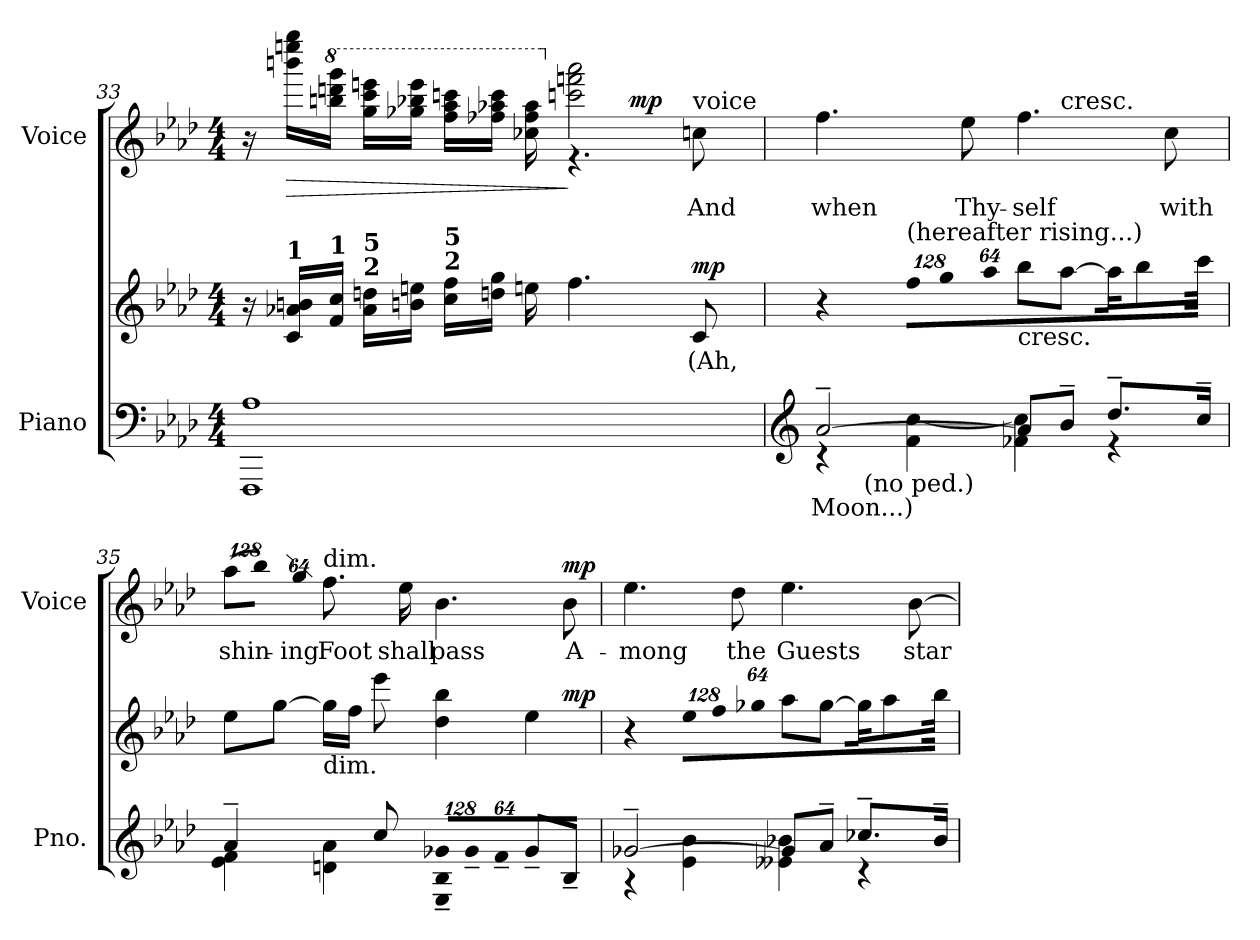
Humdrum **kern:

**kern	**text	**kern	**text	**dynam	**kern	**text	**dynam
*part2	*part2	*part2	*part2	*part2	*part1	*part1	*part1
*staff3	*staff3	*staff2	*staff2	*staff2/3	*staff1	*staff1	*staff1
*I"Piano	*	*	*	*	*I"Voice	*	*
*I'Pno.	*	*	*	*	*I'Voice	*	*
!!LO:PB:g=z
*clefF4	*	*clefG2	*	*	*clefG2	*	*
*k[b-e-a-d-]	*	*k[b-e-a-d-]	*	*	*k[b-e-a-d-]	*	*
*A-:	*	*A-:	*	*	*A-:	*	*
*M4/4	*	*M4/4	*	*	*M4/4	*	*
=33	=33	=33	=33	=33	=33	=33	=33
*^	*	*	*	*	*^	*	*
*	*	*	*	*	*	*	*^	*	*
1A-i	1FFFi	.	16r	.	.	16r	2ryy	2ryy	.	.
!	!	!	!LO:TX:a:B:t=1	!	!	!	!	!	!	!
!	!	!	!	!	!	!	!	!	!	!LO:HP:b
.	.	.	16ci/ 16a-Xi 16bniLL	.	.	16bbbni\ 16eeeeni 16ggggiLL	.	.	.	>
*	*	*	*	*	*	*8va	*	*	*	*
!	!	!	!LO:TX:a:B:t=1	!	!	!	!	!	!	!
.	.	.	16fi/ 16cciJJ	.	.	16bbbi\ 16ddddni 16ggggiJJ	.	.	.	.
!	!	!	!LO:TX:a:B:t=2	!	!	!	!	!	!	!
!	!	!	!LO:TX:B:t=5	!	!	!	!	!	!	!
.	.	.	16a-i\ 16ddniLL	.	.	16gggi\ 16cccci 16eeeeiLL	.	.	.	.
.	.	.	16bni\ 16eeniJJ	.	.	16ggg-Xi\ 16bbb-Xi 16eeeeiJJ	.	.	.	.
!	!	!	!LO:TX:a:B:t=2	!	!	!	!	!	!	!
!	!	!	!LO:TX:B:t=5	!	!	!	!	!	!	!
.	.	.	16cci\ 16ffiLL	.	.	16fffi\ 16aaa-i 16ccccniLL	.	.	.	.
.	.	.	16ddni\ 16ggiJJ	.	.	16fff-Xi\ 16aaa-Xi 16cccciJJ	.	.	.	.
.	.	.	16eeni\	.	.	16ccc-Xi\ 16fff-i 16aaa-i	.	.	.	.
*	*	*	*	*	*	*X8va	*	*	*	*
.	.	.	4.ffi\	.	.	2cccni\ 2fffni 2aaa-i	4.r	8ryy	.	]
.	.	.	.	.	.	.	.	64ryy	.	.
.	.	.	.	.	.	.	.	256ryy	.	.
.	.	.	.	.	.	.	.	1024ryy	.	.
.	.	.	.	.	.	.	.	4ryy	.	mp
!	!	!	!	!LO:LY:b:color=#000000	!	!	!	!	!	!
!	!	!	!	!	!	!	!LO:TX:a:t=voice	!	!	!
!	!	!	!	!	!	!	!	!	!LO:LY:b:color=#000000	!
.	.	.	8ci/	(Ah,	mp	.	8cci\	.	And	.
.	.	.	.	.	.	.	.	16ryy	.	.
.	.	.	.	.	.	.	.	32ryy	.	.
.	.	.	.	.	.	.	.	128ryy	.	.
.	.	.	.	.	.	.	.	512.ryy	.	.
*v	*v	*	*	*	*	*v	*v	*v	*	*
=34	=34	=34	=34	=34	=34	=34	=34
*clefG2	*	*	*	*	*	*	*
*^	*	*	*	*	*^	*	*
*	*	*	*	*	*	*	*^	*	*
!	!	!LO:LY:a:color=#000000	!	!	!	!	!	!	!	!
*	*	*	*	*	*	*v	*v	*v	*	*
*	*	*	*	*	*	*^	*	*
*	*	*	*	*	*	*	*^	*	*
!	!	!	!	!	!	!	!	!	!LO:LY:b:color=#000000	!
*	*^	*	*	*	*	*	*v	*v	*	*
[<2a-~i/	4r	8ryy	Moon...)	4r	.	.	4.ffi\	2ryy	when	.
.	.	256ryy	.	.	.	.	.	.	.	.
!	!	!LO:TX:b:t=(no ped.)	!	!	!	!	!	!	!	!
.	.	2ryy	.	.	.	.	.	.	.	.
*	*	*	*	*Xbrackettup	*	*	*	*	*	*
!	!	!	!	!LO:TX:a:t=(hereafter rising...)	!	!	!	!	!	!
!	!	!	!	!LO:N:vis=8	!	!	!	!	!	!
.	4fi\ [>4cci	.	.	1024%85ffi\L	.	.	.	.	.	.
!	!	!	!	!LO:N:vis=8	!	!	!	!	!	!
.	.	.	.	1024%85ggi\	.	.	.	.	.	.
!	!	!	!	!	!	!	!	!	!LO:LY:b:color=#000000	!
.	.	.	.	.	.	.	8ee-i\	.	Thy-	.
!	!	!	!	!LO:N:vis=8	!	!	!	!	!	!
.	.	.	.	512%43aa-i\J	.	.	.	.	.	.
!	!	!	!	!LO:TX:b:t=cresc.	!	!	!	!	!	!
!	!	!	!	!	!	!	!	!	!LO:LY:b:color=#000000	!
8a-i/L]	4f-Xi\ 4cci]	.	.	8bb-i\L	.	.	4.ffi\	8ryy	-self	.
!	!	!	!	!	!	!	!	!LO:TX:a:t=cresc.	!	!
8b-~i/J	.	.	.	[>8aa-i\J	.	.	.	4.ryy	.	.
.	.	4ryy	.	.	.	.	.	.	.	.
8.dd-~i/L	4r	.	.	16aa-i\KL]	.	.	.	.	.	.
.	.	.	.	8bb-i\	.	.	.	.	.	.
!	!	!	!	!	!	!	!	!	!LO:LY:b:color=#000000	!
.	.	.	.	.	.	.	8cci\	.	with	.
.	.	16ryy	.	.	.	.	.	.	.	.
16cc~i/Jk	.	.	.	16ccci\Jk	.	.	.	.	.	.
.	.	32...ryy	.	.	.	.	.	.	.	.
!!LO:LB:g=z
=35	=35	=35	=35	=35	=35	=35	=35	=35	=35	=35
!	!	!	!	!	!	!	!LO:N:vis=8	!	!	!
*	*v	*v	*	*	*	*	*v	*v	*	*
*	*^	*	*	*	*	*^	*	*
!	!	!	!	!	!	!	!	!	!LO:LY:b:color=#000000	!
*	*v	*v	*	*	*	*	*v	*v	*	*
4a-~i/	4e-i\ 4fi	.	8ee-i\L	.	.	(1024%85aa-i\L	shin-	.
!	!	!	!	!	!	!LO:N:vis=8	!	!
.	.	.	.	.	.	1024%85bb-i\J)	.	.
.	.	.	[>8ggi\J	.	.	.	.	.
!	!	!	!	!	!	!LO:N:vis=8	!	!
!	!	!	!	!	!	!	!LO:LY:b:color=#000000	!
.	.	.	.	.	.	512%43ggi\	-ing	.
!	!	!	!	!	!	!LO:TX:a:t=dim.	!	!
!	!	!	!LO:TX:b:t=dim.	!	!	!	!	!
!	!	!	!	!	!	!	!LO:LY:b:color=#000000	!
4dni\ 4a-i	8ryy	.	16ggi\LL]	.	.	8.ffi\	Foot	.
.	.	.	16ffi\JJ	.	.	.	.	.
.	8cci/	.	8eee-i\	.	.	.	.	.
!	!	!	!	!	!	!	!LO:LY:b:color=#000000	!
.	.	.	.	.	.	16ee-i\	shall	.
*Xbrackettup	*	*	*	*	*	*	*	*
!LO:N:vis=8	!	!	!	!	!	!	!	!
!	!	!	!	!	!	!	!LO:LY:b:color=#000000	!
1024%85E-i/~ 1024%85B-i~ 1024%85g-Xi~L	2ryy	.	4dd-i\ 4bb-i	.	.	4.b-i\	pass	.
!LO:N:vis=8	!	!	!	!	!	!	!	!
1024%85g-~i/	.	.	.	.	.	.	.	.
!LO:N:vis=8	!	!	!	!	!	!	!	!
512%43f~i/J	.	.	.	.	.	.	.	.
8g-~i/L	.	.	4ee-i\	.	.	.	.	.
!	!	!	!	!	!	!	!LO:LY:b:color=#000000	!
8B-~i/J	.	.	.	.	mp	8b-i\	A-	mp
=36	=36	=36	=36	=36	=36	=36	=36	=36
!	!	!	!	!	!	!	!LO:LY:b:color=#000000	!
[<2g-X~i/	4r	.	4r	.	.	4.ee-i\	-mong	.
!	!	!	!LO:N:vis=8	!	!	!	!	!
.	4e-i\ 4b-i	.	1024%85ee-i\L	.	.	.	.	.
!	!	!	!LO:N:vis=8	!	!	!	!	!
.	.	.	1024%85ffi\	.	.	.	.	.
!	!	!	!	!	!	!	!LO:LY:b:color=#000000	!
.	.	.	.	.	.	8dd-i\	the	.
!	!	!	!LO:N:vis=8	!	!	!	!	!
.	.	.	512%43gg-Xi\J	.	.	.	.	.
!	!	!	!	!	!	!	!LO:LY:b:color=#000000	!
8g-i/L]	4e--Xi\ 4b-Xi	.	8aa-i\L	.	.	4.ee-i\	Guests	.
8a-~i/J	.	.	[>8gg-i\J	.	.	.	.	.
8.cc-X~i/L	4r	.	16gg-i\KL]	.	.	.	.	.
.	.	.	8aa-i\	.	.	.	.	.
!	!	!	!	!	!	!	!LO:LY:b:color=#000000	!
.	.	.	.	.	.	[>8b-i\	star-	.
16b-~i/Jk	.	.	16bb-i\Jk	.	.	.	.	.
*v	*v	*	*	*	*	*	*	*
=	=	=	=	=	=	=	=
*-	*-	*-	*-	*-	*-	*-	*-
